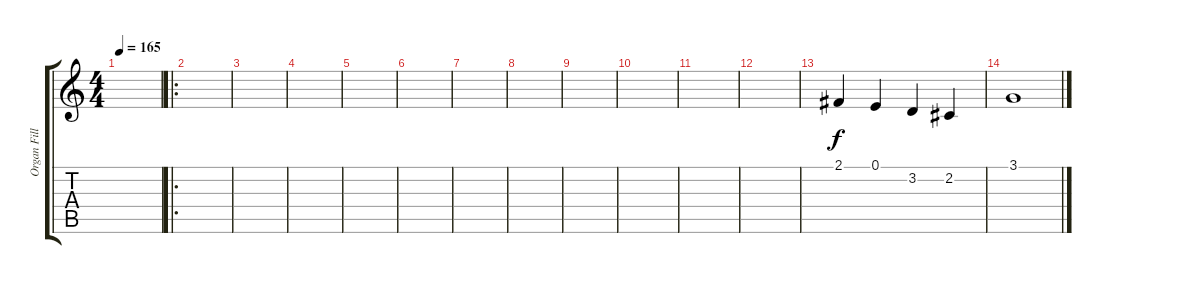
\track ("Organ Fills" "Organ Fill") {instrument churchorgan}
\staff {score tabs}
\tuning (E4 B3 G3 D3 A2 E2) {hide}
\ts (4 4)
\tempo 165
\clef g2
\ks c
|
\ro
|
|
|
|
|
|
|
|
|
|
|
2.1.4 0.1.4 3.2.4 2.2.4 |
3.1.1
